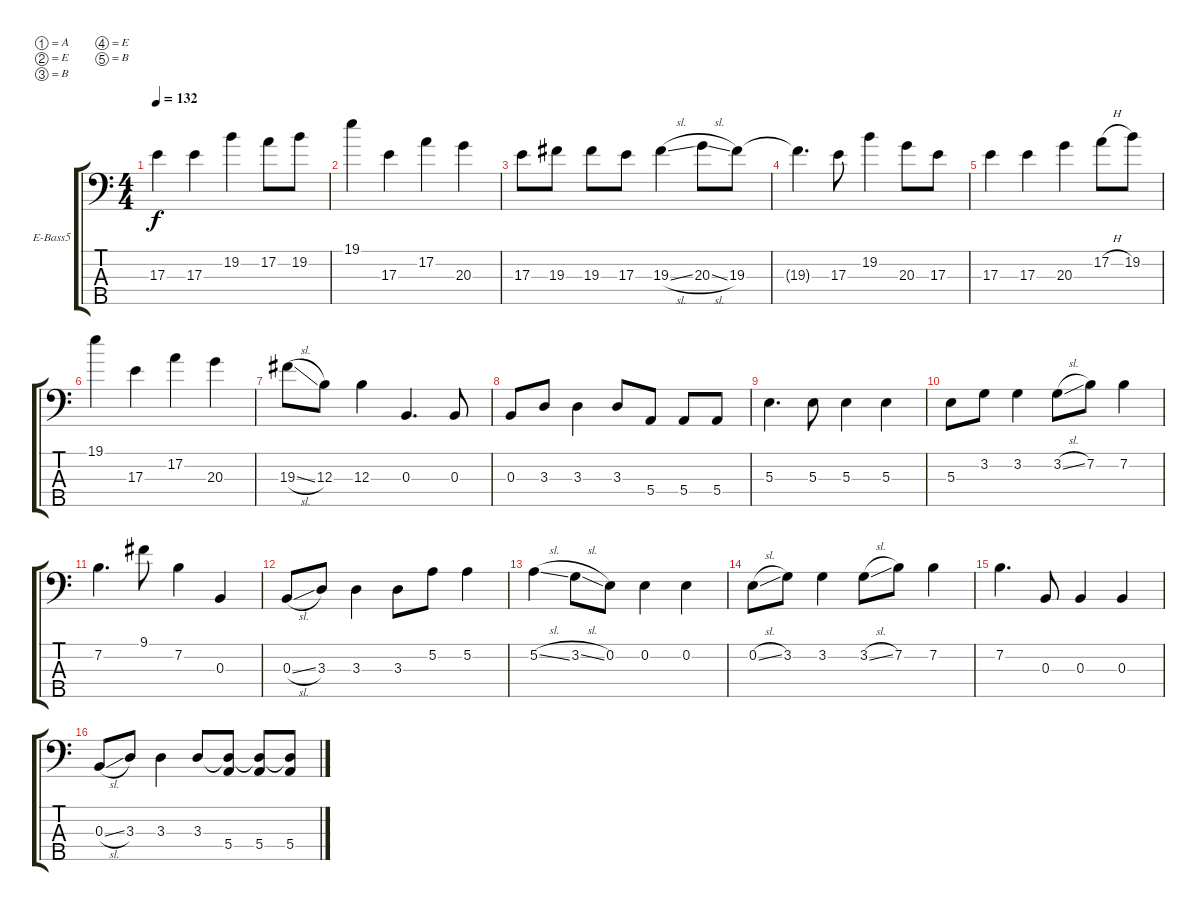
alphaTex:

\defaultSystemsLayout 4
\bracketExtendMode groupsimilarinstruments
\firstSystemTrackNameOrientation horizontal
\otherSystemsTrackNameOrientation horizontal
\track ("Jon Stockman" "E-Bass5") {instrument electricbassfinger}
\staff {score tabs}
\tuning (A2 E2 B1 E1 B0)
\ts (4 4)
\tempo 132
\clef f4
\ks c
17.3.4{dy f} 17.3.4 19.2.4 17.2.8 19.2.8 |
19.1.4 17.3.4 17.2.4 20.3.4 |
17.3.8 19.3.8 19.3.8 17.3.8 19.3{sl}.4 20.3{sl}.8 19.3.8 |
19.3{t}.4{d} 17.3.8 19.2.4 20.3.8 17.3.8 |
17.3.4 17.3.4 20.3.4 17.2{h}.8 19.2.8 |
19.1.4 17.3.4 17.2.4 20.3.4 |
19.3{sl}.8 12.3.8 12.3.4 0.3.4{d} 0.3.8 |
0.3.8 3.3.8 3.3.4 3.3.8 5.4.8 5.4.8 5.4.8 |
5.3.4{d} 5.3.8 5.3.4 5.3.4 |
5.3.8 3.2.8 3.2.4 3.2{sl}.8 7.2.8 7.2.4 |
7.2.4{d} 9.1.8 7.2.4 0.3.4 |
0.3{sl}.8 3.3.8 3.3.4 3.3.8 5.2.8 5.2.4 |
5.2{sl}.4 3.2{sl}.8 0.2.8 0.2.4 0.2.4 |
0.2{sl}.8 3.2.8 3.2.4 3.2{sl}.8 7.2.8 7.2.4 |
7.2.4{d} 0.3.8 0.3.4 0.3.4 |
0.3{sl}.8 3.3.8 3.3.4 3.3.8 (5.4 3.3{t}).8 (5.4 3.3{t}).8 (5.4 3.3{t}).8
